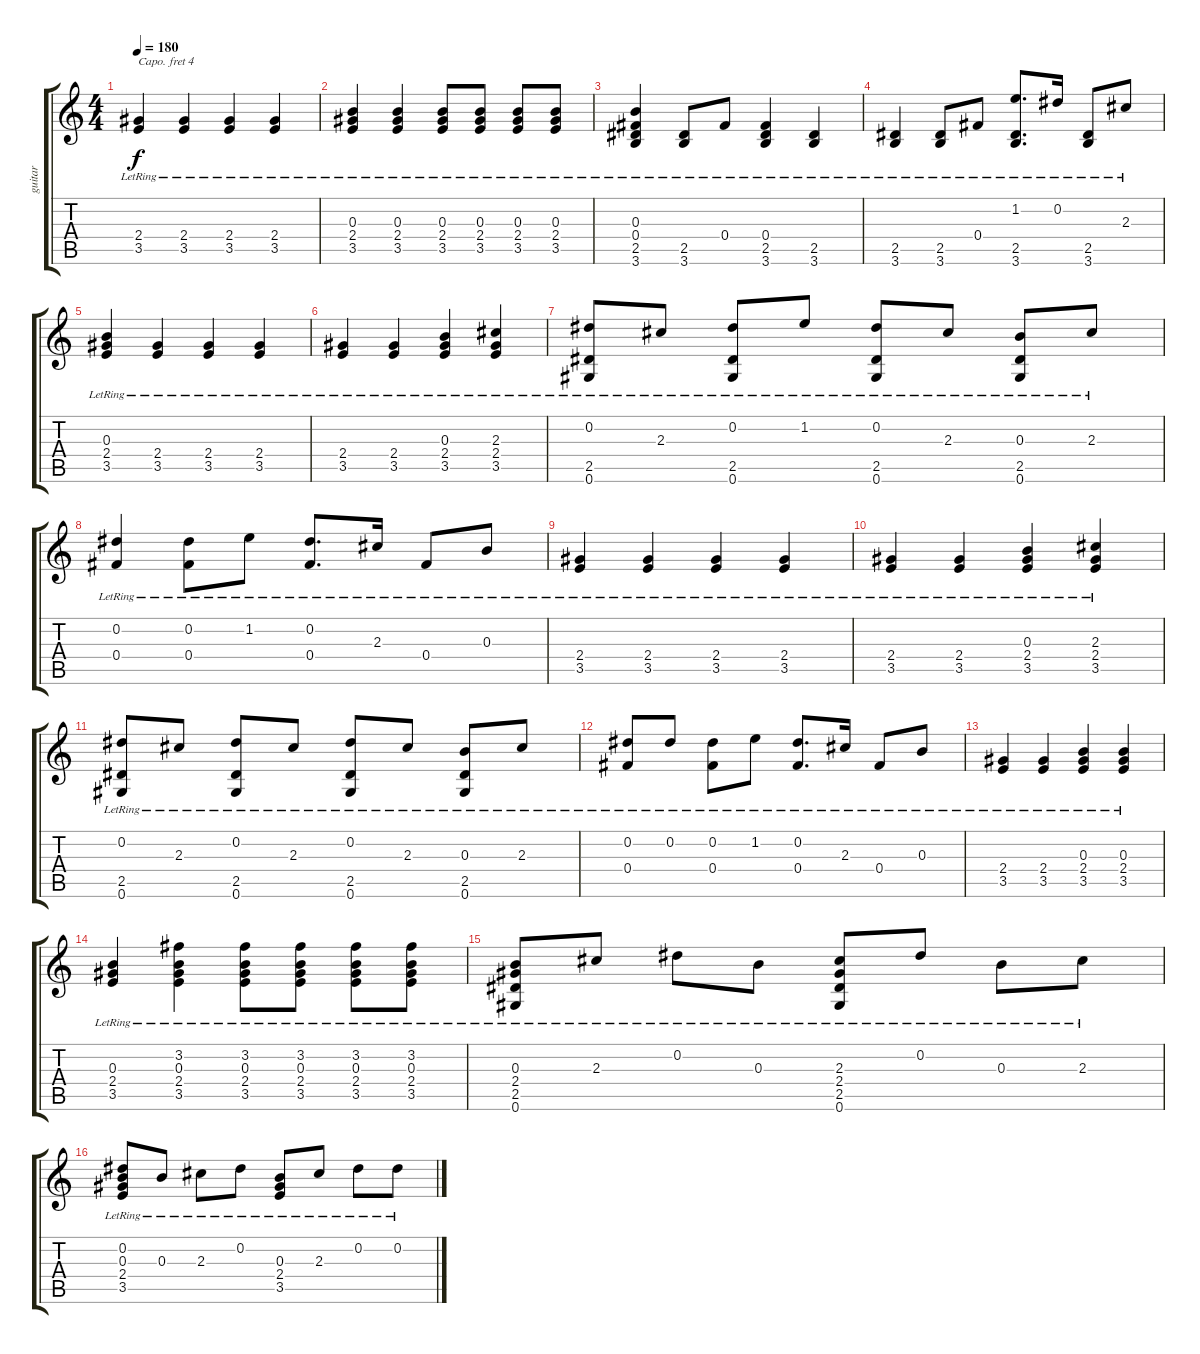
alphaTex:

\track ("guitar" "guitar") {instrument acousticguitarsteel}
\staff {score tabs}
\capo 4
\tuning (E4 B3 G3 D3 A2 E2) {hide}
\ts (4 4)
\tempo 180
\clef g2
\ks c
(2.4{lr} 3.5{lr}).4{dy f} (2.4{lr} 3.5{lr}).4 (2.4{lr} 3.5{lr}).4 (2.4{lr} 3.5{lr}).4 |
(0.3{lr} 2.4{lr} 3.5{lr}).4 (0.3{lr} 2.4{lr} 3.5{lr}).4 (0.3{lr} 2.4{lr} 3.5{lr}).8 (0.3{lr} 2.4{lr} 3.5{lr}).8 (0.3{lr} 2.4{lr} 3.5{lr}).8 (0.3{lr} 2.4{lr} 3.5{lr}).8 |
(0.3{lr} 0.4{lr} 2.5{lr} 3.6{lr}).4 (2.5{lr} 3.6{lr}).8 0.4{lr}.8 (0.4{lr} 2.5{lr} 3.6{lr}).4 (2.5{lr} 3.6{lr}).4 |
(2.5{lr} 3.6{lr}).4 (2.5{lr} 3.6{lr}).8 0.4{lr}.8 (1.2{lr} 2.5{lr} 3.6{lr}).8{d} 0.2{lr}.16 (2.5{lr} 3.6{lr}).8 2.3{lr}.8 |
(0.3{lr} 2.4{lr} 3.5{lr}).4 (2.4{lr} 3.5{lr}).4 (2.4{lr} 3.5{lr}).4 (2.4{lr} 3.5{lr}).4 |
(2.4{lr} 3.5{lr}).4 (2.4{lr} 3.5{lr}).4 (0.3{lr} 2.4{lr} 3.5{lr}).4 (2.3{lr} 2.4{lr} 3.5{lr}).4 |
(0.2{lr} 2.5{lr} 0.6{lr}).8 2.3{lr}.8 (0.2{lr} 2.5{lr} 0.6{lr}).8 1.2{lr}.8 (0.2{lr} 2.5{lr} 0.6{lr}).8 2.3{lr}.8 (0.3{lr} 2.5{lr} 0.6{lr}).8 2.3{lr}.8 |
(0.2{lr} 0.4{lr}).4 (0.2{lr} 0.4{lr}).8 1.2{lr}.8 (0.2{lr} 0.4{lr}).8{d} 2.3{lr}.16 0.4{lr}.8 0.3{lr}.8 |
(2.4{lr} 3.5{lr}).4 (2.4{lr} 3.5{lr}).4 (2.4{lr} 3.5{lr}).4 (2.4{lr} 3.5{lr}).4 |
(2.4{lr} 3.5{lr}).4 (2.4{lr} 3.5{lr}).4 (0.3{lr} 2.4{lr} 3.5{lr}).4 (2.3{lr} 2.4{lr} 3.5{lr}).4 |
(0.2{lr} 2.5{lr} 0.6{lr}).8 2.3{lr}.8 (0.2{lr} 2.5{lr} 0.6{lr}).8 2.3{lr}.8 (0.2{lr} 2.5{lr} 0.6{lr}).8 2.3{lr}.8 (0.3{lr} 2.5{lr} 0.6{lr}).8 2.3{lr}.8 |
(0.2{lr} 0.4{lr}).8 0.2{lr}.8 (0.2{lr} 0.4{lr}).8 1.2{lr}.8 (0.2{lr} 0.4{lr}).8{d} 2.3{lr}.16 0.4{lr}.8 0.3{lr}.8 |
(2.4{lr} 3.5{lr}).4 (2.4{lr} 3.5{lr}).4 (0.3{lr} 2.4{lr} 3.5{lr}).4 (0.3{lr} 2.4{lr} 3.5{lr}).4 |
(0.3{lr} 2.4{lr} 3.5{lr}).4 (3.2{lr} 0.3{lr} 2.4{lr} 3.5{lr}).4 (3.2{lr} 0.3{lr} 2.4{lr} 3.5{lr}).8 (3.2{lr} 0.3{lr} 2.4{lr} 3.5{lr}).8 (3.2{lr} 0.3{lr} 2.4{lr} 3.5{lr}).8 (3.2{lr} 0.3{lr} 2.4{lr} 3.5{lr}).8 |
(0.3{lr} 2.4{lr} 2.5{lr} 0.6{lr}).8 2.3{lr}.8 0.2{lr}.8 0.3{lr}.8 (2.3{lr} 2.4{lr} 2.5{lr} 0.6{lr}).8 0.2{lr}.8 0.3{lr}.8 2.3{lr}.8 |
(0.2{lr} 0.3{lr} 2.4{lr} 3.5{lr}).8 0.3{lr}.8 2.3{lr}.8 0.2{lr}.8 (0.3{lr} 2.4{lr} 3.5{lr}).8 2.3{lr}.8 0.2{lr}.8 0.2{lr}.8
